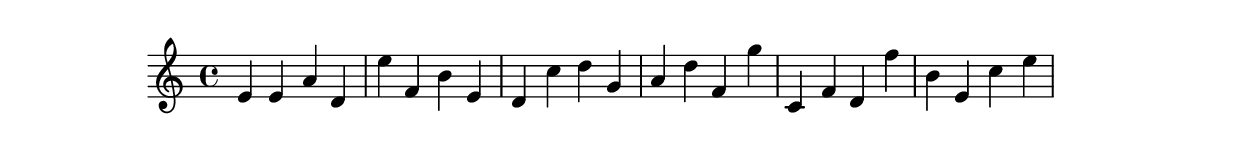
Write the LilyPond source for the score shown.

%% DO NOT EDIT this file manually; it is automatically
%% generated from LSR http://lsr.dsi.unimi.it
%% Make any changes in LSR itself, or in Documentation/snippets/new/ ,
%% and then run scripts/auxiliar/makelsr.py
%%
%% This file is in the public domain.
\version "2.15.40"

\header {
  lsrtags = "really-cool, pitches, scheme-language"

  texidoc = "
This Scheme-based snippet generates 24 random notes (or as many as
required), based on the current time (or any randomish number specified
instead, in order to obtain the same random notes each time): i.e., to
get different random note patterns, just change this number.

"
  doctitle = "Generating random notes"
} % begin verbatim


\score {
  {
    $(let ((random-state (seed->random-state (current-time))))
       (make-sequential-music
         (map (lambda (x)
                (let ((idx (random 12 random-state)))
                  (make-event-chord
                   (list
                    (make-music 'NoteEvent
                                'duration (ly:make-duration 2 0 1 1)
                                'pitch (ly:make-pitch
                                        (quotient idx 7)
                                        (remainder idx 7)
                                        0))))))
              (make-list 24))))
  }
}
